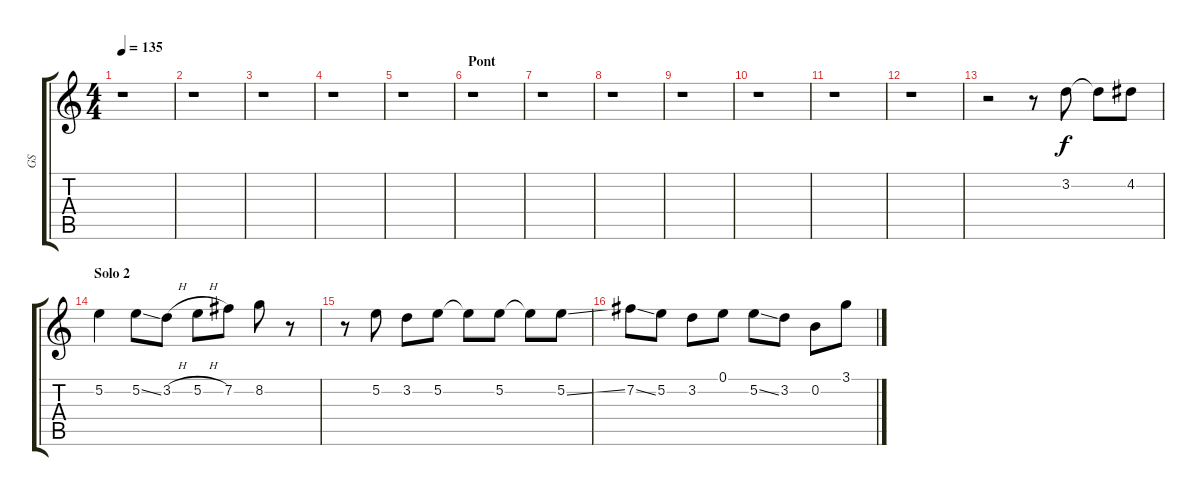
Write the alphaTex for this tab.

\track ("GS" "GS") {instrument overdrivenguitar}
\staff {score tabs}
\tuning (E4 B3 G3 D3 A2 E2) {hide}
\ts (4 4)
\tempo 135
\clef g2
\ks c
r.1{dy f} |
r.1 |
r.1 |
r.1 |
r.1 |
\section ("" "Pont")
r.1 |
r.1 |
r.1 |
r.1 |
r.1 |
r.1 |
r.1 |
r.2 r.8 3.2.8 3.2{t}.8 4.2.8 |
\section ("" "Solo 2")
5.2.4 5.2{ss}.8 3.2{h}.8 5.2{h}.8 7.2.8 8.2.8 r.8 |
r.8 5.2.8 3.2.8 5.2.8 5.2{t}.8 5.2.8 5.2{t}.8 5.2{ss}.8 |
7.2{ss}.8 5.2.8 3.2.8 0.1.8 5.2{ss}.8 3.2.8 0.2.8 3.1.8
